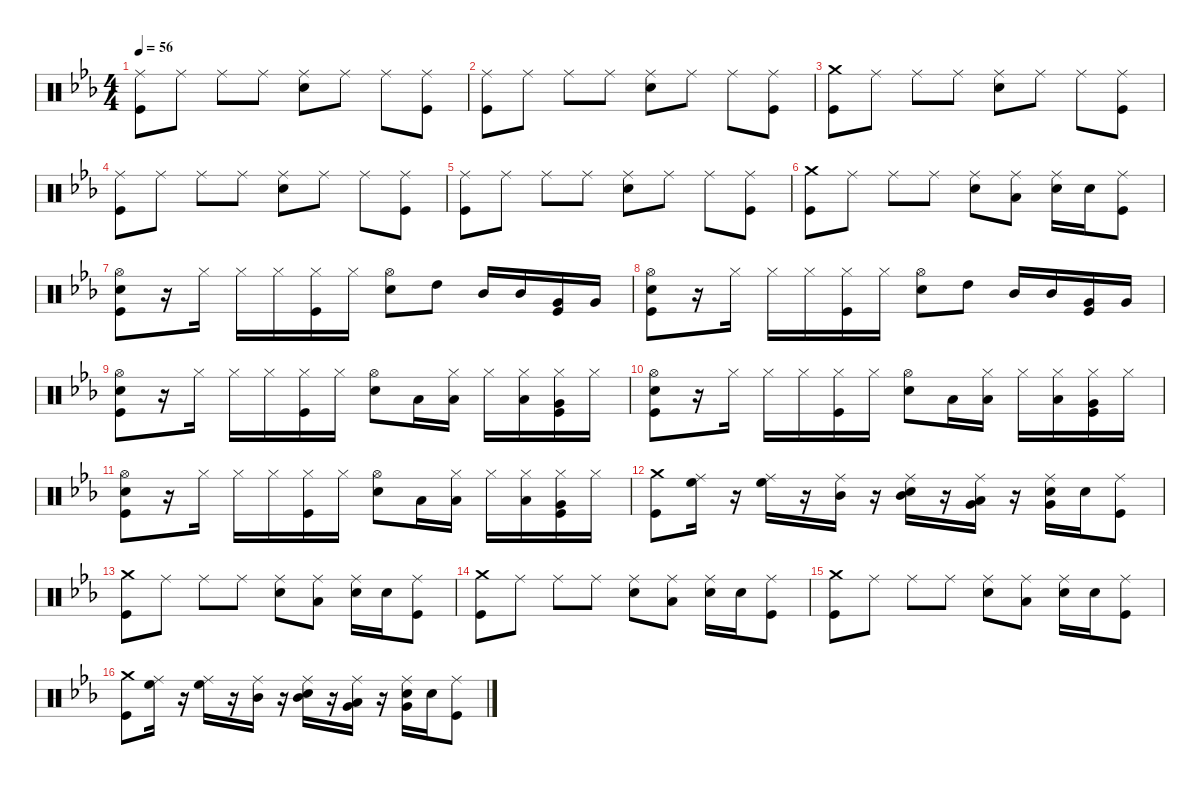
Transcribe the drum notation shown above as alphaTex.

\defaultSystemsLayout 4
\hideDynamics
\bracketExtendMode nobrackets
\singleTrackTrackNamePolicy hidden
\multiTrackTrackNamePolicy hidden
\firstSystemTrackNameMode fullname
\firstSystemTrackNameOrientation horizontal
\otherSystemsTrackNameOrientation horizontal
\track ("Percussion" "drm.") {instrument percussion}
\staff {score}
\articulation defaults
\ts (4 4)
\tempo 56
\clef neutral
\ks cminor
("Ride (middle)"{acc forcenatural} "Kick (hit)"{acc forcenatural}).8{dy f beam Down} "Ride (middle)"{acc forcenatural}.8{beam Down} "Ride (middle)"{acc forcenatural}.8{beam Down} "Ride (middle)"{acc forcenatural}.8{beam Down} ("Snare (hit) 2"{acc forcenatural} "Ride (middle)"{acc forcenatural}).8{beam Down} "Ride (middle)"{acc forcenatural}.8{beam Down} "Ride (middle)"{acc forcenatural}.8{beam Down} ("Kick (hit)"{acc forcenatural} "Ride (middle)"{acc forcenatural}).8{beam Down} |
("Ride (middle)"{acc forcenatural} "Kick (hit)"{acc forcenatural}).8{beam Down} "Ride (middle)"{acc forcenatural}.8{beam Down} "Ride (middle)"{acc forcenatural}.8{beam Down} "Ride (middle)"{acc forcenatural}.8{beam Down} ("Snare (hit) 2"{acc forcenatural} "Ride (middle)"{acc forcenatural}).8{beam Down} "Ride (middle)"{acc forcenatural}.8{beam Down} "Ride (middle)"{acc forcenatural}.8{beam Down} ("Kick (hit)"{acc forcenatural} "Ride (middle)"{acc forcenatural}).8{beam Down} |
("Crash medium (hit)"{acc forcenatural} "Kick (hit)"{acc forcenatural}).8{beam Down} "Ride (middle)"{acc forcenatural}.8{beam Down} "Ride (middle)"{acc forcenatural}.8{beam Down} "Ride (middle)"{acc forcenatural}.8{beam Down} ("Snare (hit) 2"{acc forcenatural} "Ride (middle)"{acc forcenatural}).8{beam Down} "Ride (middle)"{acc forcenatural}.8{beam Down} "Ride (middle)"{acc forcenatural}.8{beam Down} ("Kick (hit)"{acc forcenatural} "Ride (middle)"{acc forcenatural}).8{beam Down} |
("Ride (middle)"{acc forcenatural} "Kick (hit)"{acc forcenatural}).8{beam Down} "Ride (middle)"{acc forcenatural}.8{beam Down} "Ride (middle)"{acc forcenatural}.8{beam Down} "Ride (middle)"{acc forcenatural}.8{beam Down} ("Snare (hit) 2"{acc forcenatural} "Ride (middle)"{acc forcenatural}).8{beam Down} "Ride (middle)"{acc forcenatural}.8{beam Down} "Ride (middle)"{acc forcenatural}.8{beam Down} ("Kick (hit)"{acc forcenatural} "Ride (middle)"{acc forcenatural}).8{beam Down} |
("Ride (middle)"{acc forcenatural} "Kick (hit)"{acc forcenatural}).8{beam Down} "Ride (middle)"{acc forcenatural}.8{beam Down} "Ride (middle)"{acc forcenatural}.8{beam Down} "Ride (middle)"{acc forcenatural}.8{beam Down} ("Snare (hit) 2"{acc forcenatural} "Ride (middle)"{acc forcenatural}).8{beam Down} "Ride (middle)"{acc forcenatural}.8{beam Down} "Ride (middle)"{acc forcenatural}.8{beam Down} ("Kick (hit)"{acc forcenatural} "Ride (middle)"{acc forcenatural}).8{beam Down} |
("Crash medium (hit)"{acc forcenatural} "Kick (hit)"{acc forcenatural}).8{beam Down} "Ride (middle)"{acc forcenatural}.8{beam Down} "Ride (middle)"{acc forcenatural}.8{beam Down} "Ride (middle)"{acc forcenatural}.8{beam Down} ("Snare (hit) 2"{acc forcenatural} "Ride (middle)"{acc forcenatural}).8{beam Down} ("Low Floor Tom (hit)"{acc forcenatural} "Ride (middle)"{acc forcenatural}).8{beam Down} ("Snare (hit) 2"{acc forcenatural} "Ride (middle)"{acc forcenatural}).16{beam Down} "Snare (hit) 2"{acc forcenatural}.16{beam Down} ("Kick (hit)"{acc forcenatural} "Ride (middle)"{acc forcenatural}).8{beam Down} |
("Hi-Hat (open)"{acc forcenatural} "Kick (hit)"{acc forcenatural} "Snare (hit) 2"{acc forcenatural}).8{beam Down} r.16{beam Down} "Hi-Hat (closed)"{acc forcenatural}.16{beam Down} "Hi-Hat (closed)"{acc forcenatural}.16{beam Down} "Hi-Hat (closed)"{acc forcenatural}.16{beam Down} ("Kick (hit)"{acc forcenatural} "Hi-Hat (closed)"{acc forcenatural}).16{beam Down} "Hi-Hat (closed)"{acc forcenatural}.16{beam Down} ("Snare (hit) 2"{acc forcenatural} "Hi-Hat (open)"{acc forcenatural}).8{beam Down} "High Tom (hit)"{acc forcenatural}.8{beam Down} "Mid Tom (hit)"{acc forcenatural}.16{beam Up} "Mid Tom (hit)"{acc forcenatural}.16{beam Up} ("Very Low Tom (hit)"{acc forcenatural} "Kick (hit)"{acc forcenatural}).16{beam Up} "Very Low Tom (hit)"{acc forcenatural}.16{beam Up} |
("Hi-Hat (open)"{acc forcenatural} "Kick (hit)"{acc forcenatural} "Snare (hit) 2"{acc forcenatural}).8{beam Down} r.16{beam Down} "Hi-Hat (closed)"{acc forcenatural}.16{beam Down} "Hi-Hat (closed)"{acc forcenatural}.16{beam Down} "Hi-Hat (closed)"{acc forcenatural}.16{beam Down} ("Kick (hit)"{acc forcenatural} "Hi-Hat (closed)"{acc forcenatural}).16{beam Down} "Hi-Hat (closed)"{acc forcenatural}.16{beam Down} ("Snare (hit) 2"{acc forcenatural} "Hi-Hat (open)"{acc forcenatural}).8{beam Down} "High Tom (hit)"{acc forcenatural}.8{beam Down} "Mid Tom (hit)"{acc forcenatural}.16{beam Up} "Mid Tom (hit)"{acc forcenatural}.16{beam Up} ("Very Low Tom (hit)"{acc forcenatural} "Kick (hit)"{acc forcenatural}).16{beam Up} "Very Low Tom (hit)"{acc forcenatural}.16{beam Up} |
("Hi-Hat (open)"{acc forcenatural} "Kick (hit)"{acc forcenatural} "Snare (hit) 2"{acc forcenatural}).8{beam Down} r.16{beam Down} "Hi-Hat (closed)"{acc forcenatural}.16{beam Down} "Hi-Hat (closed)"{acc forcenatural}.16{beam Down} "Hi-Hat (closed)"{acc forcenatural}.16{beam Down} ("Kick (hit)"{acc forcenatural} "Hi-Hat (closed)"{acc forcenatural}).16{beam Down} "Hi-Hat (closed)"{acc forcenatural}.16{beam Down} ("Snare (hit) 2"{acc forcenatural} "Hi-Hat (open)"{acc forcenatural}).8{beam Down} "Low Tom (hit)"{acc forcenatural}.16{beam Down} ("Low Tom (hit)"{acc forcenatural} "Hi-Hat (closed)"{acc forcenatural}).16{beam Down} "Hi-Hat (closed)"{acc forcenatural}.16{beam Down} ("Low Tom (hit)"{acc forcenatural} "Hi-Hat (closed)"{acc forcenatural}).16{beam Down} ("Very Low Tom (hit)"{acc forcenatural} "Kick (hit)"{acc forcenatural} "Hi-Hat (closed)"{acc forcenatural}).16{beam Down} "Hi-Hat (closed)"{acc forcenatural}.16{beam Down} |
("Hi-Hat (open)"{acc forcenatural} "Kick (hit)"{acc forcenatural} "Snare (hit) 2"{acc forcenatural}).8{beam Down} r.16{beam Down} "Hi-Hat (closed)"{acc forcenatural}.16{beam Down} "Hi-Hat (closed)"{acc forcenatural}.16{beam Down} "Hi-Hat (closed)"{acc forcenatural}.16{beam Down} ("Kick (hit)"{acc forcenatural} "Hi-Hat (closed)"{acc forcenatural}).16{beam Down} "Hi-Hat (closed)"{acc forcenatural}.16{beam Down} ("Snare (hit) 2"{acc forcenatural} "Hi-Hat (open)"{acc forcenatural}).8{beam Down} "Low Tom (hit)"{acc forcenatural}.16{beam Down} ("Low Tom (hit)"{acc forcenatural} "Hi-Hat (closed)"{acc forcenatural}).16{beam Down} "Hi-Hat (closed)"{acc forcenatural}.16{beam Down} ("Low Tom (hit)"{acc forcenatural} "Hi-Hat (closed)"{acc forcenatural}).16{beam Down} ("Very Low Tom (hit)"{acc forcenatural} "Kick (hit)"{acc forcenatural} "Hi-Hat (closed)"{acc forcenatural}).16{beam Down} "Hi-Hat (closed)"{acc forcenatural}.16{beam Down} |
("Hi-Hat (open)"{acc forcenatural} "Kick (hit)"{acc forcenatural} "Snare (hit) 2"{acc forcenatural}).8{beam Down} r.16{beam Down} "Hi-Hat (closed)"{acc forcenatural}.16{beam Down} "Hi-Hat (closed)"{acc forcenatural}.16{beam Down} "Hi-Hat (closed)"{acc forcenatural}.16{beam Down} ("Kick (hit)"{acc forcenatural} "Hi-Hat (closed)"{acc forcenatural}).16{beam Down} "Hi-Hat (closed)"{acc forcenatural}.16{beam Down} ("Snare (hit) 2"{acc forcenatural} "Hi-Hat (open)"{acc forcenatural}).8{beam Down} "Low Tom (hit)"{acc forcenatural}.16{beam Down} ("Low Tom (hit)"{acc forcenatural} "Hi-Hat (closed)"{acc forcenatural}).16{beam Down} "Hi-Hat (closed)"{acc forcenatural}.16{beam Down} ("Low Tom (hit)"{acc forcenatural} "Hi-Hat (closed)"{acc forcenatural}).16{beam Down} ("Very Low Tom (hit)"{acc forcenatural} "Kick (hit)"{acc forcenatural} "Hi-Hat (closed)"{acc forcenatural}).16{beam Down} "Hi-Hat (closed)"{acc forcenatural}.16{beam Down} |
("Crash medium (hit)"{acc forcenatural} "Kick (hit)"{acc forcenatural}).8{beam Down} ("High Floor Tom (hit)"{acc forcenatural} "Ride (middle)"{acc forcenatural}).16{beam Down} r.16{beam Down} ("High Floor Tom (hit)"{acc forcenatural} "Ride (middle)"{acc forcenatural}).16{beam Down} r.16{beam Down} ("Mid Tom (hit)"{acc forcenatural} "Ride (middle)"{acc forcenatural}).16{beam Down} r.16{beam Down} ("Mid Tom (hit)"{acc forcenatural} "Snare (hit) 2"{acc forcenatural} "Ride (middle)"{acc forcenatural}).16{beam Down} r.16{beam Down} ("Very Low Tom (hit)"{acc forcenatural} "Low Floor Tom (hit)"{acc forcenatural} "Ride (middle)"{acc forcenatural}).16{beam Down} r.16{beam Down} ("Very Low Tom (hit)"{acc forcenatural} "Snare (hit) 2"{acc forcenatural} "Ride (middle)"{acc forcenatural}).16{beam Down} "Snare (hit) 2"{acc forcenatural}.16{beam Down} ("Kick (hit)"{acc forcenatural} "Ride (middle)"{acc forcenatural}).8{beam Down} |
("Crash medium (hit)"{acc forcenatural} "Kick (hit)"{acc forcenatural}).8{beam Down} "Ride (middle)"{acc forcenatural}.8{beam Down} "Ride (middle)"{acc forcenatural}.8{beam Down} "Ride (middle)"{acc forcenatural}.8{beam Down} ("Snare (hit) 2"{acc forcenatural} "Ride (middle)"{acc forcenatural}).8{beam Down} ("Low Floor Tom (hit)"{acc forcenatural} "Ride (middle)"{acc forcenatural}).8{beam Down} ("Snare (hit) 2"{acc forcenatural} "Ride (middle)"{acc forcenatural}).16{beam Down} "Snare (hit) 2"{acc forcenatural}.16{beam Down} ("Kick (hit)"{acc forcenatural} "Ride (middle)"{acc forcenatural}).8{beam Down} |
("Crash medium (hit)"{acc forcenatural} "Kick (hit)"{acc forcenatural}).8{beam Down} "Ride (middle)"{acc forcenatural}.8{beam Down} "Ride (middle)"{acc forcenatural}.8{beam Down} "Ride (middle)"{acc forcenatural}.8{beam Down} ("Snare (hit) 2"{acc forcenatural} "Ride (middle)"{acc forcenatural}).8{beam Down} ("Low Floor Tom (hit)"{acc forcenatural} "Ride (middle)"{acc forcenatural}).8{beam Down} ("Snare (hit) 2"{acc forcenatural} "Ride (middle)"{acc forcenatural}).16{beam Down} "Snare (hit) 2"{acc forcenatural}.16{beam Down} ("Kick (hit)"{acc forcenatural} "Ride (middle)"{acc forcenatural}).8{beam Down} |
("Crash medium (hit)"{acc forcenatural} "Kick (hit)"{acc forcenatural}).8{beam Down} "Ride (middle)"{acc forcenatural}.8{beam Down} "Ride (middle)"{acc forcenatural}.8{beam Down} "Ride (middle)"{acc forcenatural}.8{beam Down} ("Snare (hit) 2"{acc forcenatural} "Ride (middle)"{acc forcenatural}).8{beam Down} ("Low Floor Tom (hit)"{acc forcenatural} "Ride (middle)"{acc forcenatural}).8{beam Down} ("Snare (hit) 2"{acc forcenatural} "Ride (middle)"{acc forcenatural}).16{beam Down} "Snare (hit) 2"{acc forcenatural}.16{beam Down} ("Kick (hit)"{acc forcenatural} "Ride (middle)"{acc forcenatural}).8{beam Down} |
("Crash medium (hit)"{acc forcenatural} "Kick (hit)"{acc forcenatural}).8{beam Down} ("High Floor Tom (hit)"{acc forcenatural} "Ride (middle)"{acc forcenatural}).16{beam Down} r.16{beam Down} ("High Floor Tom (hit)"{acc forcenatural} "Ride (middle)"{acc forcenatural}).16{beam Down} r.16{beam Down} ("Mid Tom (hit)"{acc forcenatural} "Ride (middle)"{acc forcenatural}).16{beam Down} r.16{beam Down} ("Mid Tom (hit)"{acc forcenatural} "Snare (hit) 2"{acc forcenatural} "Ride (middle)"{acc forcenatural}).16{beam Down} r.16{beam Down} ("Very Low Tom (hit)"{acc forcenatural} "Low Floor Tom (hit)"{acc forcenatural} "Ride (middle)"{acc forcenatural}).16{beam Down} r.16{beam Down} ("Very Low Tom (hit)"{acc forcenatural} "Snare (hit) 2"{acc forcenatural} "Ride (middle)"{acc forcenatural}).16{beam Down} "Snare (hit) 2"{acc forcenatural}.16{beam Down} ("Kick (hit)"{acc forcenatural} "Ride (middle)"{acc forcenatural}).8{beam Down}
